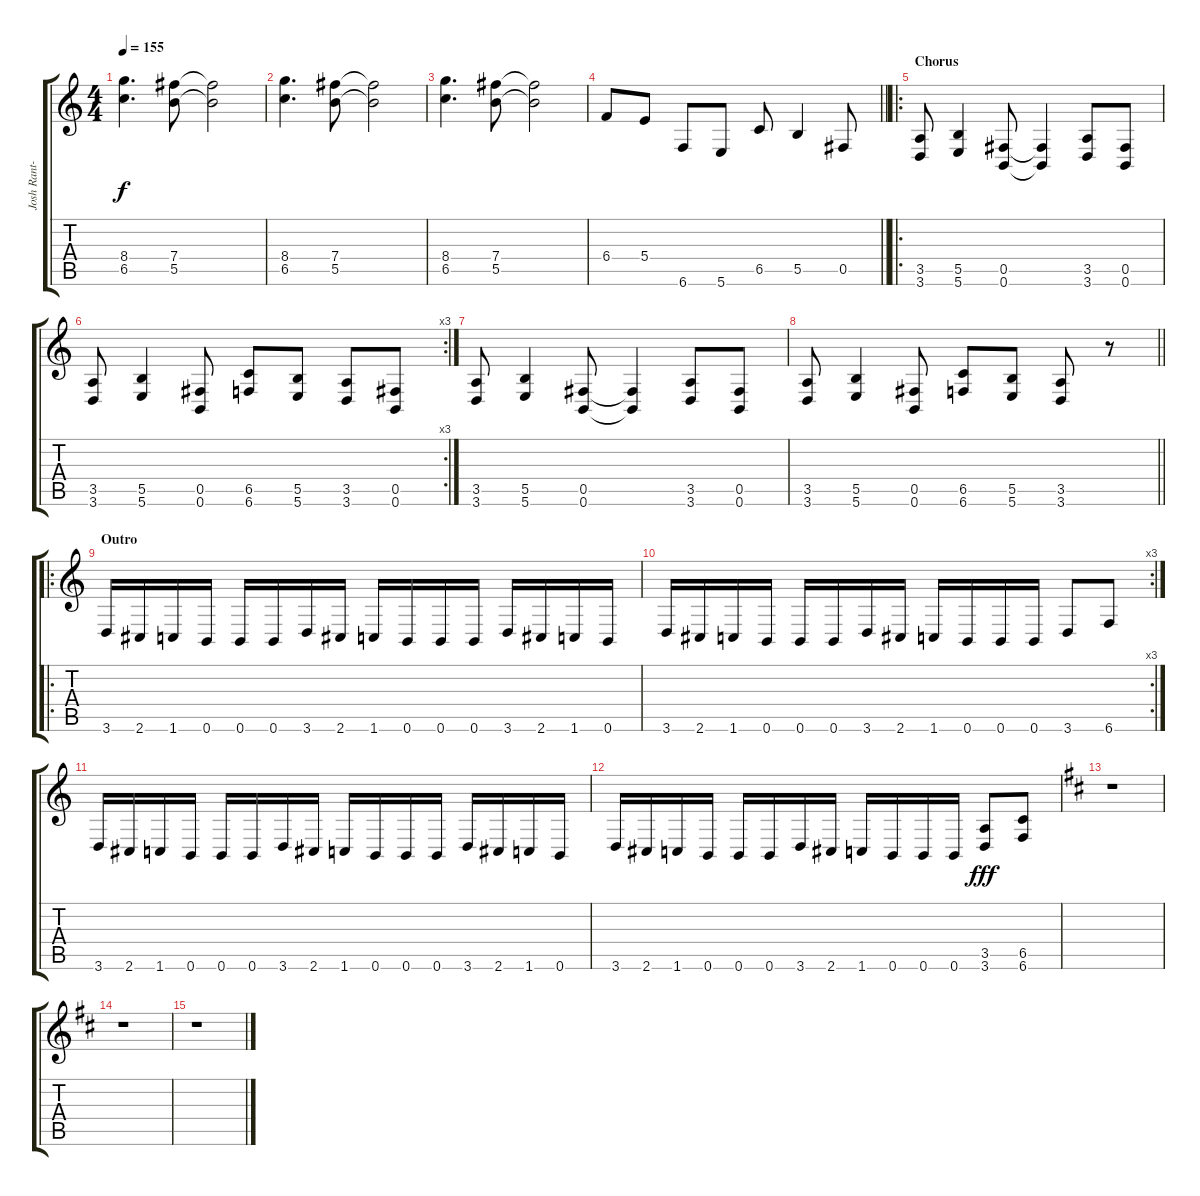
\track ("Josh Rant-guitar tab" "Josh Rant-") {instrument overdrivenguitar}
\staff {score tabs}
\tuning (Db4 A3 E3 B2 Gb2 B1) {hide}
\ts (4 4)
\tempo 155
\clef g2
\ks c
(8.4 6.5).4{d ot 8vb dy f} (7.4 5.5).8{ot 8vb} (7.4{t} 5.5{t}).2{ot 8vb} |
(8.4 6.5).4{d ot 8vb} (7.4 5.5).8{ot 8vb} (7.4{t} 5.5{t}).2{ot 8vb} |
(8.4 6.5).4{d ot 8vb} (7.4 5.5).8{ot 8vb} (7.4{t} 5.5{t}).2{ot 8vb} |
\barLineRight lightlight
6.4.8 5.4.8 6.6.8 5.6.8 6.5.8 5.5.4 0.5.8 |
\ro
\section ("" "Chorus")
(3.5 3.6).8 (5.5 5.6).4 (0.5 0.6).8 (0.5{t} 0.6{t}).4 (3.5 3.6).8 (0.5 0.6).8 |
\rc 3
(3.5 3.6).8 (5.5 5.6).4 (0.5 0.6).8 (6.5 6.6).8 (5.5 5.6).8 (3.5 3.6).8 (0.5 0.6).8 |
(3.5 3.6).8 (5.5 5.6).4 (0.5 0.6).8 (0.5{t} 0.6{t}).4 (3.5 3.6).8 (0.5 0.6).8 |
\barLineRight lightlight
(3.5 3.6).8 (5.5 5.6).4 (0.5 0.6).8 (6.5 6.6).8 (5.5 5.6).8 (3.5 3.6).8 r.8 |
\ro
\section ("" "Outro")
3.6.16 2.6.16 1.6.16 0.6.16 0.6.16 0.6.16 3.6.16 2.6.16 1.6.16 0.6.16 0.6.16 0.6.16 3.6.16 2.6.16 1.6.16 0.6.16 |
\rc 3
3.6.16 2.6.16 1.6.16 0.6.16 0.6.16 0.6.16 3.6.16 2.6.16 1.6.16 0.6.16 0.6.16 0.6.16 3.6.8 6.6.8 |
3.6.16 2.6.16 1.6.16 0.6.16 0.6.16 0.6.16 3.6.16 2.6.16 1.6.16 0.6.16 0.6.16 0.6.16 3.6.16 2.6.16 1.6.16 0.6.16 |
3.6.16 2.6.16 1.6.16 0.6.16 0.6.16 0.6.16 3.6.16 2.6.16 1.6.16 0.6.16 0.6.16 0.6.16 (3.5 3.6).8{dy fff} (6.5 6.6).8 |
\ks d
r.1 |
r.1 |
r.1
